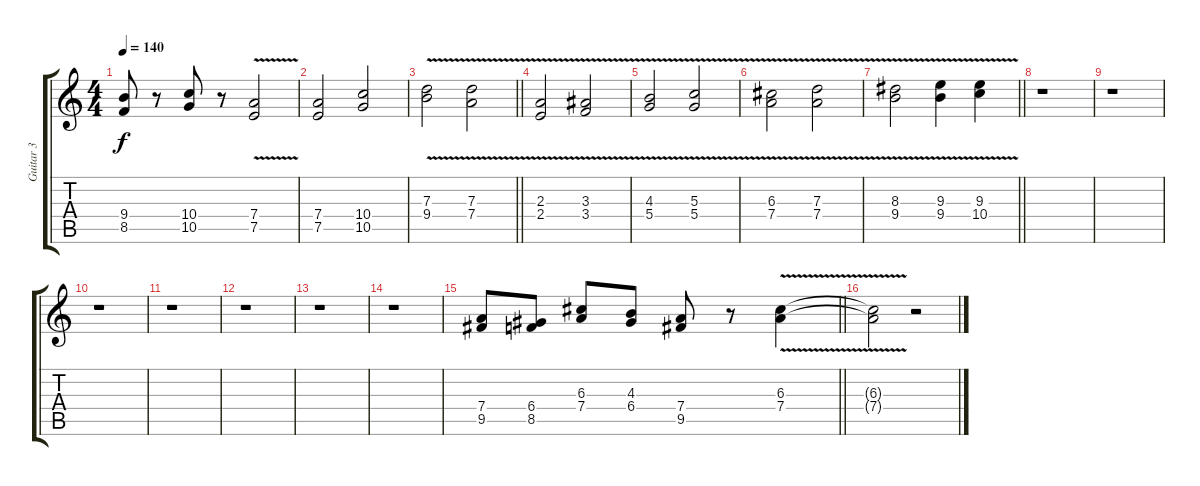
\track ("Guitar 3" "Guitar 3") {instrument electricguitarjazz}
\staff {score tabs}
\tuning (E4 B3 G3 D3 A2 E2) {hide}
\ts (4 4)
\tempo 140
\clef g2
\ks c
(9.4 8.5).8{dy f} r.8 (10.4 10.5).8 r.8 (7.4{v} 7.5{v}).2 |
(7.4 7.5).2 (10.4 10.5).2 |
\barLineRight lightlight
(7.3{v} 9.4{v}).2 (7.3{v} 7.4{v}).2 |
(2.3{v} 2.4{v}).2 (3.3{v} 3.4{v}).2 |
(4.3{v} 5.4{v}).2 (5.3{v} 5.4{v}).2 |
(6.3{v} 7.4).2 (7.3{v} 7.4{v}).2 |
\barLineRight lightlight
(8.3{v} 9.4{v}).2 (9.3{v} 9.4{v}).4 (9.3{v} 10.4{v}).4 |
r.1 |
r.1 |
r.1 |
r.1 |
r.1 |
r.1 |
r.1 |
\barLineRight lightlight
(7.4 9.5).8 (6.4 8.5).8 (6.3 7.4).8 (4.3 6.4).8 (7.4 9.5).8 r.8 (6.3{v} 7.4{v}).4 |
(6.3{t} 7.4{t}).2 r.2
